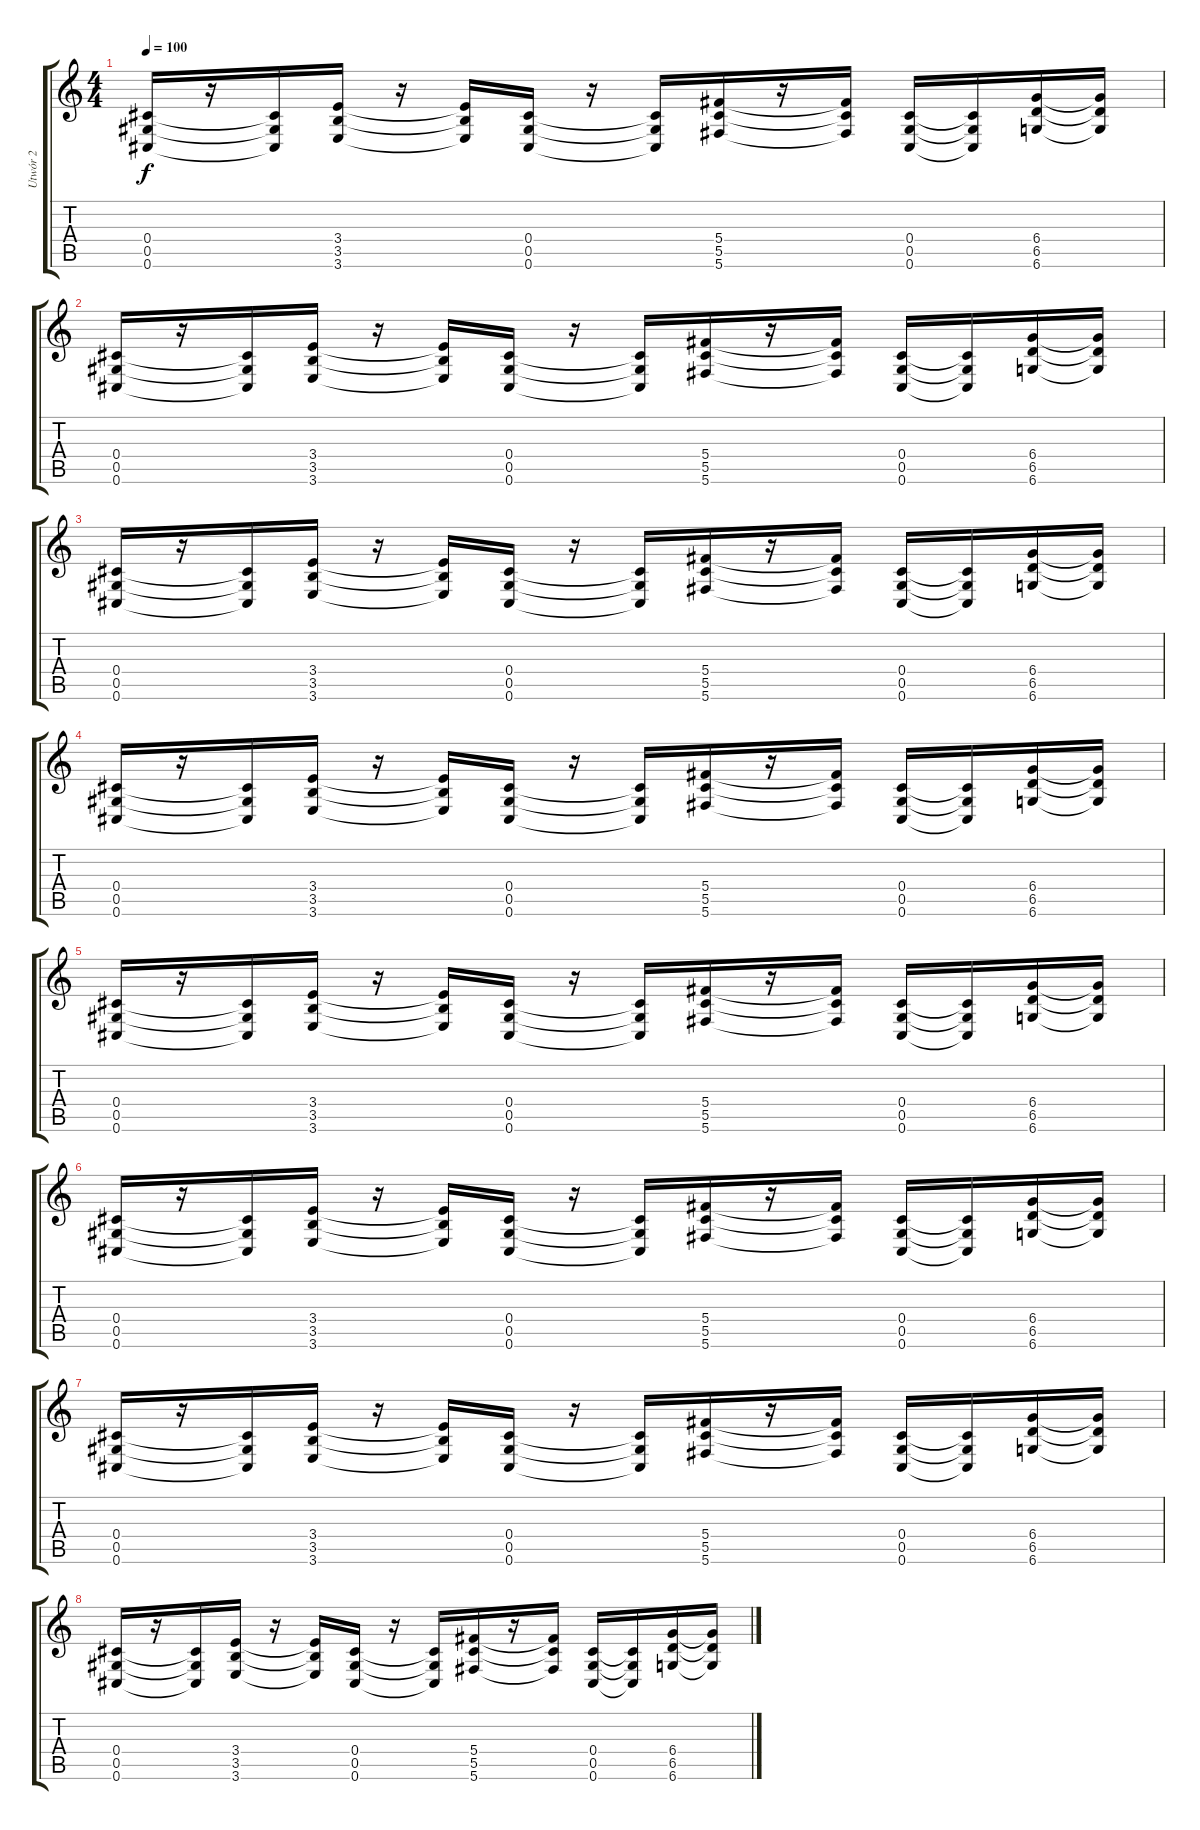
\track ("Utwór 2" "Utwór 2") {instrument distortionguitar}
\staff {score tabs}
\tuning (Eb4 Bb3 Gb3 Db3 Ab2 Db2) {hide}
\ts (4 4)
\tempo 100
\clef g2
\ks c
(0.4 0.5 0.6).16{dy f} r.16 (0.4{t} 0.5{t} 0.6{t}).16 (3.4 3.5 3.6).16 r.16 (3.4{t} 3.5{t} 3.6{t}).16 (0.4 0.5 0.6).16 r.16 (0.4{t} 0.5{t} 0.6{t}).16 (5.4 5.5 5.6).16 r.16 (5.4{t} 5.5{t} 5.6{t}).16 (0.4 0.5 0.6).16 (0.4{t} 0.5{t} 0.6{t}).16 (6.4 6.5 6.6).16 (6.4{t} 6.5{t} 6.6{t}).16 |
(0.4 0.5 0.6).16 r.16 (0.4{t} 0.5{t} 0.6{t}).16 (3.4 3.5 3.6).16 r.16 (3.4{t} 3.5{t} 3.6{t}).16 (0.4 0.5 0.6).16 r.16 (0.4{t} 0.5{t} 0.6{t}).16 (5.4 5.5 5.6).16 r.16 (5.4{t} 5.5{t} 5.6{t}).16 (0.4 0.5 0.6).16 (0.4{t} 0.5{t} 0.6{t}).16 (6.4 6.5 6.6).16 (6.4{t} 6.5{t} 6.6{t}).16 |
(0.4 0.5 0.6).16 r.16 (0.4{t} 0.5{t} 0.6{t}).16 (3.4 3.5 3.6).16 r.16 (3.4{t} 3.5{t} 3.6{t}).16 (0.4 0.5 0.6).16 r.16 (0.4{t} 0.5{t} 0.6{t}).16 (5.4 5.5 5.6).16 r.16 (5.4{t} 5.5{t} 5.6{t}).16 (0.4 0.5 0.6).16 (0.4{t} 0.5{t} 0.6{t}).16 (6.4 6.5 6.6).16 (6.4{t} 6.5{t} 6.6{t}).16 |
(0.4 0.5 0.6).16 r.16 (0.4{t} 0.5{t} 0.6{t}).16 (3.4 3.5 3.6).16 r.16 (3.4{t} 3.5{t} 3.6{t}).16 (0.4 0.5 0.6).16 r.16 (0.4{t} 0.5{t} 0.6{t}).16 (5.4 5.5 5.6).16 r.16 (5.4{t} 5.5{t} 5.6{t}).16 (0.4 0.5 0.6).16 (0.4{t} 0.5{t} 0.6{t}).16 (6.4 6.5 6.6).16 (6.4{t} 6.5{t} 6.6{t}).16 |
(0.4 0.5 0.6).16 r.16 (0.4{t} 0.5{t} 0.6{t}).16 (3.4 3.5 3.6).16 r.16 (3.4{t} 3.5{t} 3.6{t}).16 (0.4 0.5 0.6).16 r.16 (0.4{t} 0.5{t} 0.6{t}).16 (5.4 5.5 5.6).16 r.16 (5.4{t} 5.5{t} 5.6{t}).16 (0.4 0.5 0.6).16 (0.4{t} 0.5{t} 0.6{t}).16 (6.4 6.5 6.6).16 (6.4{t} 6.5{t} 6.6{t}).16 |
(0.4 0.5 0.6).16 r.16 (0.4{t} 0.5{t} 0.6{t}).16 (3.4 3.5 3.6).16 r.16 (3.4{t} 3.5{t} 3.6{t}).16 (0.4 0.5 0.6).16 r.16 (0.4{t} 0.5{t} 0.6{t}).16 (5.4 5.5 5.6).16 r.16 (5.4{t} 5.5{t} 5.6{t}).16 (0.4 0.5 0.6).16 (0.4{t} 0.5{t} 0.6{t}).16 (6.4 6.5 6.6).16 (6.4{t} 6.5{t} 6.6{t}).16 |
(0.4 0.5 0.6).16 r.16 (0.4{t} 0.5{t} 0.6{t}).16 (3.4 3.5 3.6).16 r.16 (3.4{t} 3.5{t} 3.6{t}).16 (0.4 0.5 0.6).16 r.16 (0.4{t} 0.5{t} 0.6{t}).16 (5.4 5.5 5.6).16 r.16 (5.4{t} 5.5{t} 5.6{t}).16 (0.4 0.5 0.6).16 (0.4{t} 0.5{t} 0.6{t}).16 (6.4 6.5 6.6).16 (6.4{t} 6.5{t} 6.6{t}).16 |
(0.4 0.5 0.6).16 r.16 (0.4{t} 0.5{t} 0.6{t}).16 (3.4 3.5 3.6).16 r.16 (3.4{t} 3.5{t} 3.6{t}).16 (0.4 0.5 0.6).16 r.16 (0.4{t} 0.5{t} 0.6{t}).16 (5.4 5.5 5.6).16 r.16 (5.4{t} 5.5{t} 5.6{t}).16 (0.4 0.5 0.6).16 (0.4{t} 0.5{t} 0.6{t}).16 (6.4 6.5 6.6).16 (6.4{t} 6.5{t} 6.6{t}).16
